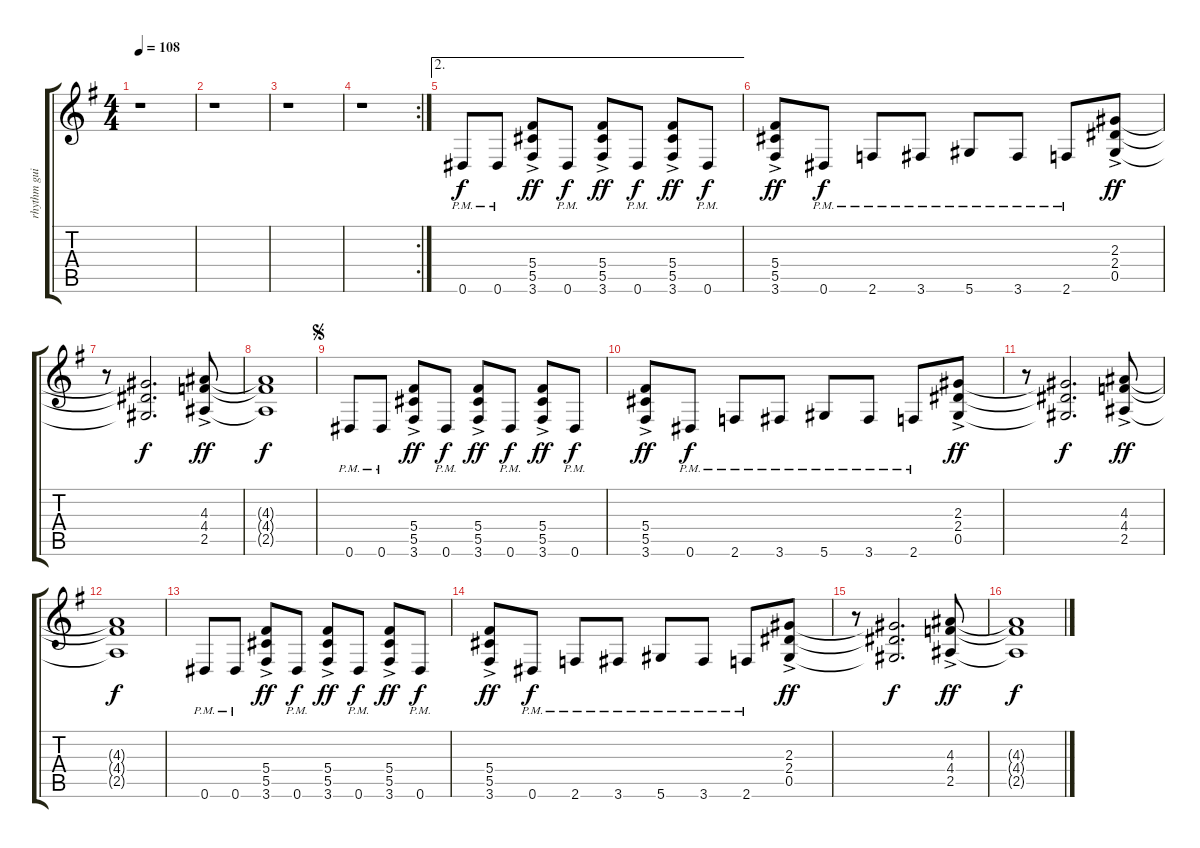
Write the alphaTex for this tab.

\track ("rhythm guitar (distortion)" "rhythm gui") {instrument distortionguitar}
\staff {score tabs}
\tuning (Eb4 Bb3 Gb3 Db3 Ab2 Eb2) {hide}
\ts (4 4)
\tempo 108
\clef g2
\ks g
r.1{dy f} |
r.1 |
r.1 |
\rc 2
r.1 |
\ae 2
0.6{pm}.8 0.6{pm}.8 (5.4{ac} 5.5{ac} 3.6{ac}).8{dy ff} 0.6{pm}.8{dy f} (5.4{ac} 5.5{ac} 3.6{ac}).8{dy ff} 0.6{pm}.8{dy f} (5.4{ac} 5.5{ac} 3.6{ac}).8{dy ff} 0.6{pm}.8{dy f} |
(5.4{ac} 5.5{ac} 3.6{ac}).8{dy ff} 0.6{pm}.8{dy f} 2.6{pm}.8 3.6{pm}.8 5.6{pm}.8 3.6{pm}.8 2.6{pm}.8 (2.3{ac} 2.4{ac} 0.5{ac}).8{dy ff} |
r.8 (2.3{t} 2.4{t} 0.5{t}).2{d dy f} (4.3{ac} 4.4{ac} 2.5{ac}).8{dy ff} |
(4.3{t} 4.4{t} 2.5{t}).1{dy f} |
\jump segno
0.6{pm}.8 0.6{pm}.8 (5.4{ac} 5.5{ac} 3.6{ac}).8{dy ff} 0.6{pm}.8{dy f} (5.4{ac} 5.5{ac} 3.6{ac}).8{dy ff} 0.6{pm}.8{dy f} (5.4{ac} 5.5{ac} 3.6{ac}).8{dy ff} 0.6{pm}.8{dy f} |
(5.4{ac} 5.5{ac} 3.6{ac}).8{dy ff} 0.6{pm}.8{dy f} 2.6{pm}.8 3.6{pm}.8 5.6{pm}.8 3.6{pm}.8 2.6{pm}.8 (2.3{ac} 2.4{ac} 0.5{ac}).8{dy ff} |
r.8 (2.3{t} 2.4{t} 0.5{t}).2{d dy f} (4.3{ac} 4.4{ac} 2.5{ac}).8{dy ff} |
(4.3{t} 4.4{t} 2.5{t}).1{dy f} |
0.6{pm}.8 0.6{pm}.8 (5.4{ac} 5.5{ac} 3.6{ac}).8{dy ff} 0.6{pm}.8{dy f} (5.4{ac} 5.5{ac} 3.6{ac}).8{dy ff} 0.6{pm}.8{dy f} (5.4{ac} 5.5{ac} 3.6{ac}).8{dy ff} 0.6{pm}.8{dy f} |
(5.4{ac} 5.5{ac} 3.6{ac}).8{dy ff} 0.6{pm}.8{dy f} 2.6{pm}.8 3.6{pm}.8 5.6{pm}.8 3.6{pm}.8 2.6{pm}.8 (2.3{ac} 2.4{ac} 0.5{ac}).8{dy ff} |
r.8 (2.3{t} 2.4{t} 0.5{t}).2{d dy f} (4.3{ac} 4.4{ac} 2.5{ac}).8{dy ff} |
(4.3{t} 4.4{t} 2.5{t}).1{dy f}
